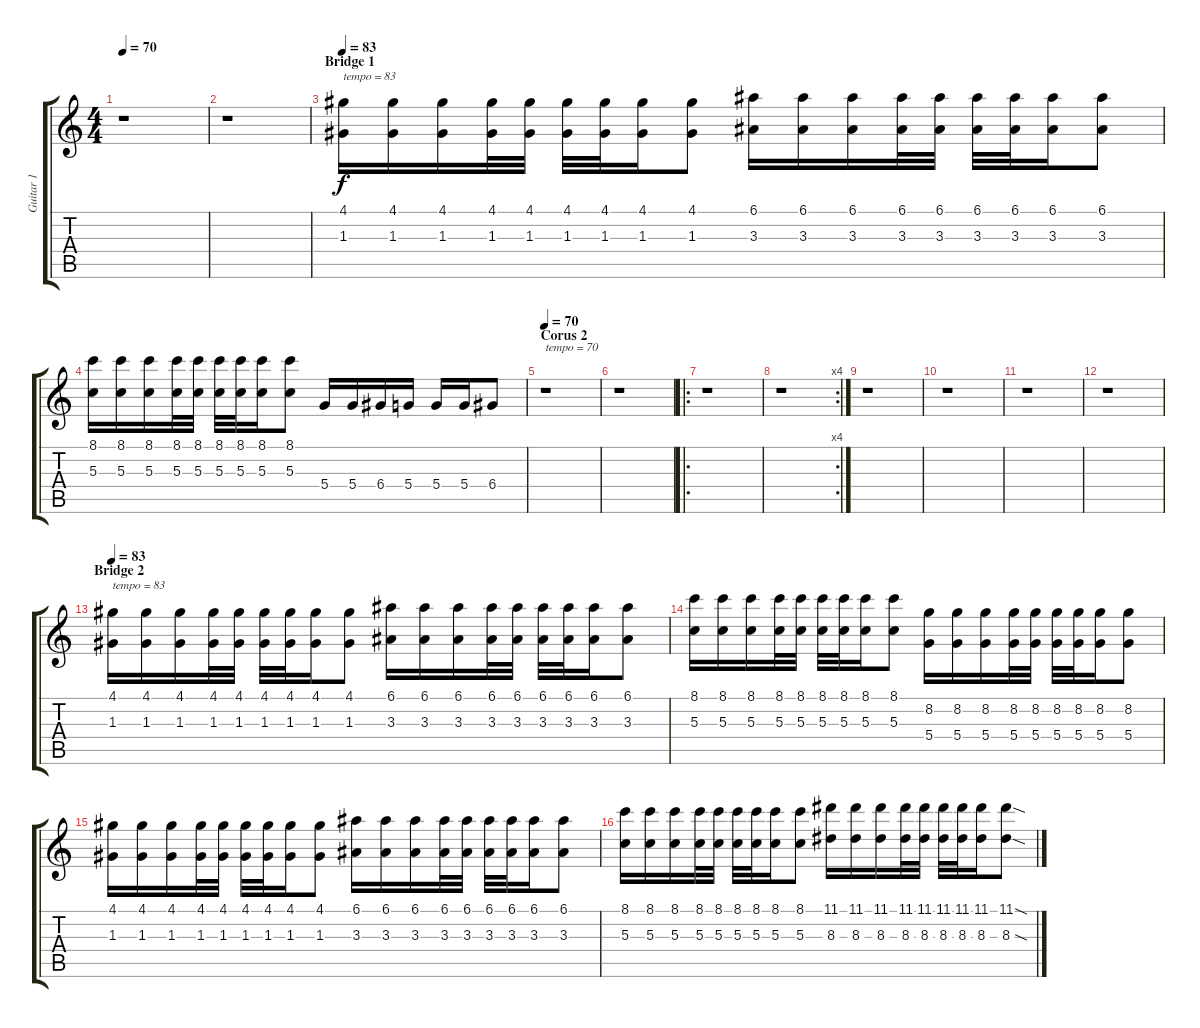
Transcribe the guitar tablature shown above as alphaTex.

\track ("Guitar 1" "Guitar 1") {instrument distortionguitar}
\staff {score tabs}
\tuning (E4 B3 G3 D3 A2 E2) {hide}
\ts (4 4)
\tempo 70
\clef g2
\ks c
r.1{dy f} |
r.1 |
\section ("" "Bridge 1")
\tempo 83
(4.1 1.3).16{txt "tempo = 83"} (4.1 1.3).16 (4.1 1.3).16 (4.1 1.3).32 (4.1 1.3).32 (4.1 1.3).32 (4.1 1.3).32 (4.1 1.3).16 (4.1 1.3).8 (6.1 3.3).16 (6.1 3.3).16 (6.1 3.3).16 (6.1 3.3).32 (6.1 3.3).32 (6.1 3.3).32 (6.1 3.3).32 (6.1 3.3).16 (6.1 3.3).8 |
(8.1 5.3).16 (8.1 5.3).16 (8.1 5.3).16 (8.1 5.3).32 (8.1 5.3).32 (8.1 5.3).32 (8.1 5.3).32 (8.1 5.3).16 (8.1 5.3).8 5.4.16 5.4.16 6.4.16 5.4.16 5.4.16 5.4.16 6.4.8 |
\section ("" "Corus 2")
\tempo 70
r.1{txt "tempo = 70"} |
r.1 |
\ro
r.1 |
\rc 4
r.1 |
r.1 |
r.1 |
r.1 |
r.1 |
\section ("" "Bridge 2")
\tempo 83
(4.1 1.3).16{txt "tempo = 83"} (4.1 1.3).16 (4.1 1.3).16 (4.1 1.3).32 (4.1 1.3).32 (4.1 1.3).32 (4.1 1.3).32 (4.1 1.3).16 (4.1 1.3).8 (6.1 3.3).16 (6.1 3.3).16 (6.1 3.3).16 (6.1 3.3).32 (6.1 3.3).32 (6.1 3.3).32 (6.1 3.3).32 (6.1 3.3).16 (6.1 3.3).8 |
(8.1 5.3).16 (8.1 5.3).16 (8.1 5.3).16 (8.1 5.3).32 (8.1 5.3).32 (8.1 5.3).32 (8.1 5.3).32 (8.1 5.3).16 (8.1 5.3).8 (8.2 5.4).16 (8.2 5.4).16 (8.2 5.4).16 (8.2 5.4).32 (8.2 5.4).32 (8.2 5.4).32 (8.2 5.4).32 (8.2 5.4).16 (8.2 5.4).8 |
(4.1 1.3).16 (4.1 1.3).16 (4.1 1.3).16 (4.1 1.3).32 (4.1 1.3).32 (4.1 1.3).32 (4.1 1.3).32 (4.1 1.3).16 (4.1 1.3).8 (6.1 3.3).16 (6.1 3.3).16 (6.1 3.3).16 (6.1 3.3).32 (6.1 3.3).32 (6.1 3.3).32 (6.1 3.3).32 (6.1 3.3).16 (6.1 3.3).8 |
(8.1 5.3).16 (8.1 5.3).16 (8.1 5.3).16 (8.1 5.3).32 (8.1 5.3).32 (8.1 5.3).32 (8.1 5.3).32 (8.1 5.3).16 (8.1 5.3).8 (11.1 8.3).16 (11.1 8.3).16 (11.1 8.3).16 (11.1 8.3).32 (11.1 8.3).32 (11.1 8.3).32 (11.1 8.3).32 (11.1 8.3).16 (11.1{sod} 8.3{sod}).8
